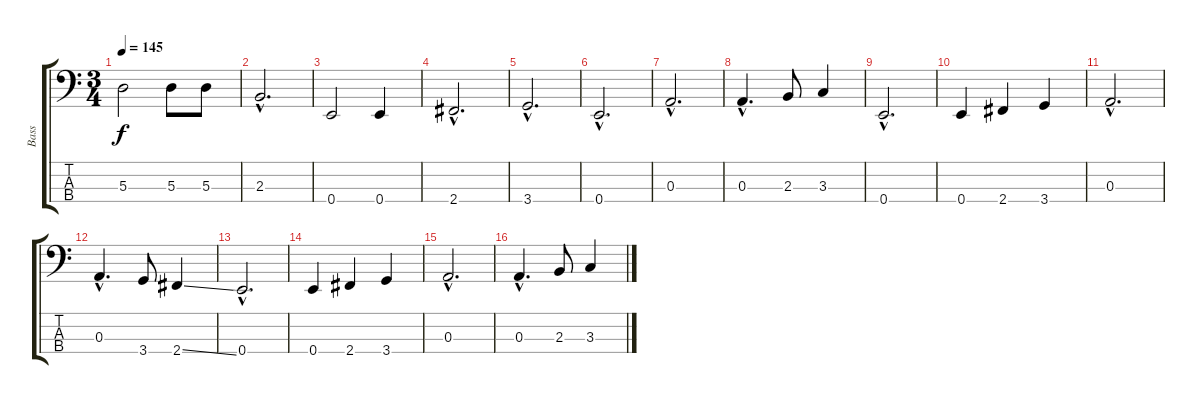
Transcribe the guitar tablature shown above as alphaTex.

\track ("Bass" "Bass") {instrument fretlessbass}
\staff {score tabs}
\tuning (G2 D2 A1 E1) {hide}
\ts (3 4)
\tempo 145
\clef f4
\ks c
5.3.2{dy f} 5.3.8 5.3.8 |
2.3{hac}.2{d} |
0.4.2 0.4.4 |
2.4{hac}.2{d} |
3.4{hac}.2{d} |
0.4{hac}.2{d} |
0.3{hac}.2{d} |
0.3{hac}.4{d} 2.3.8 3.3.4 |
0.4{hac}.2{d} |
0.4.4 2.4.4 3.4.4 |
0.3{hac}.2{d} |
0.3{hac}.4{d} 3.4.8 2.4{ss}.4 |
0.4{hac}.2{d} |
0.4.4 2.4.4 3.4.4 |
0.3{hac}.2{d} |
0.3{hac}.4{d} 2.3.8 3.3.4
